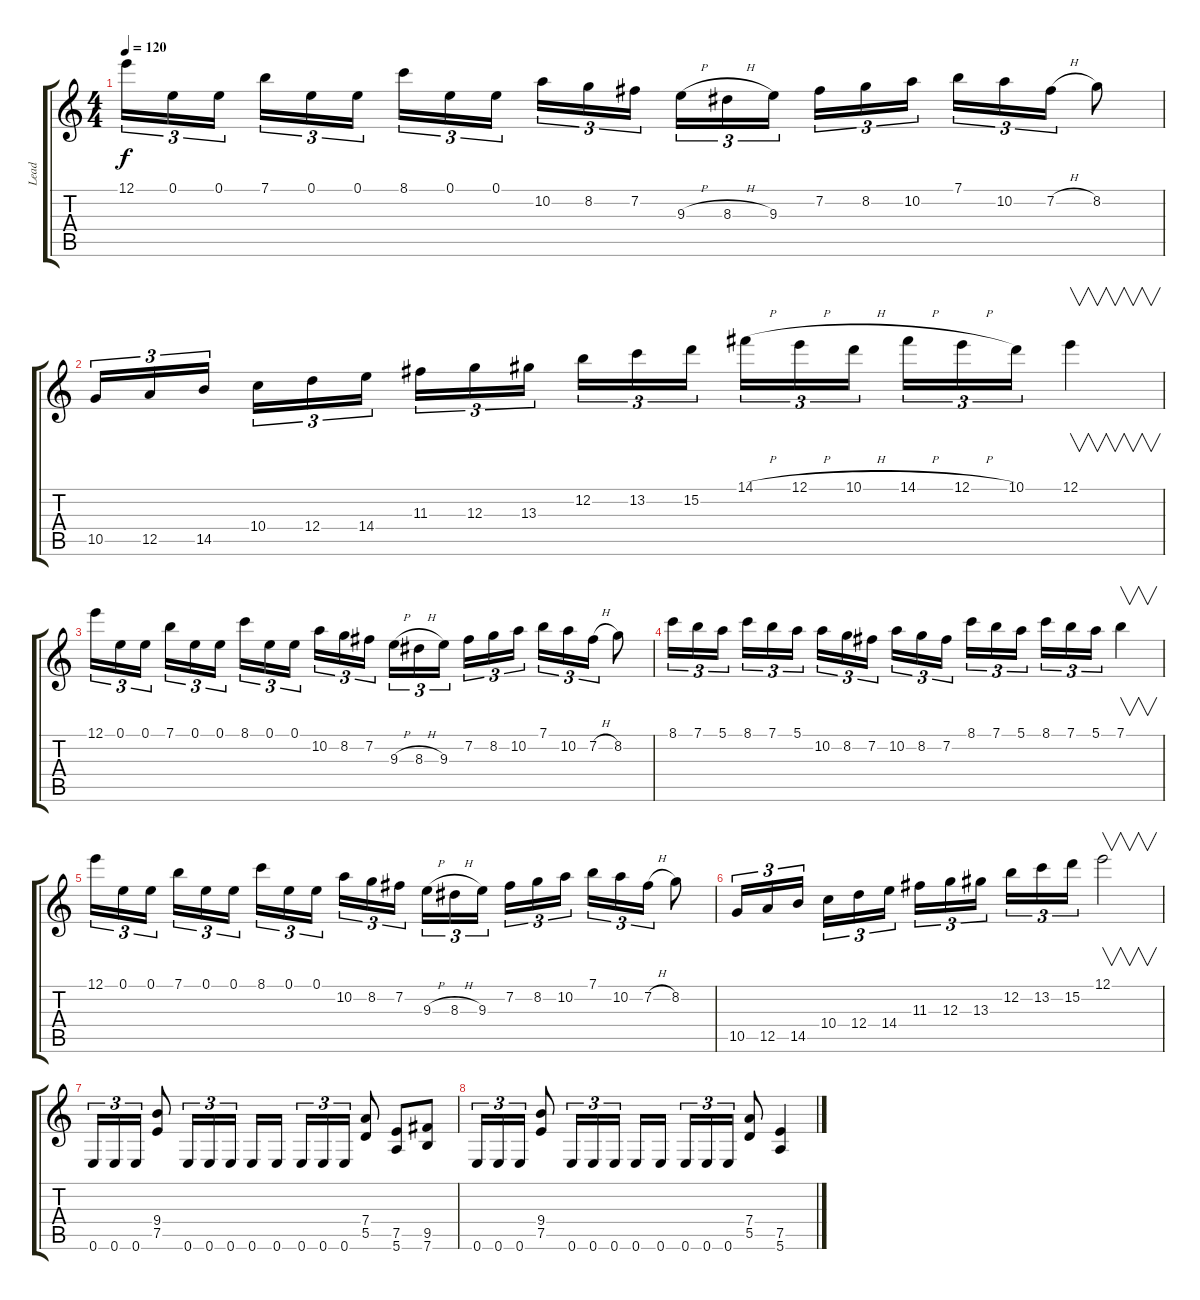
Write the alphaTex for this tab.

\track ("Lead" "Lead") {instrument distortionguitar}
\staff {score tabs}
\tuning (E4 B3 G3 D3 A2 E2) {hide}
\ts (4 4)
\tempo 120
\clef g2
\ks c
12.1.16{tu (3 2) dy f} 0.1.16{tu (3 2)} 0.1.16{tu (3 2)} 7.1.16{tu (3 2)} 0.1.16{tu (3 2)} 0.1.16{tu (3 2)} 8.1.16{tu (3 2)} 0.1.16{tu (3 2)} 0.1.16{tu (3 2)} 10.2.16{tu (3 2)} 8.2.16{tu (3 2)} 7.2.16{tu (3 2)} 9.3{h}.16{tu (3 2)} 8.3{h}.16{tu (3 2)} 9.3.16{tu (3 2)} 7.2.16{tu (3 2)} 8.2.16{tu (3 2)} 10.2.16{tu (3 2)} 7.1.16{tu (3 2)} 10.2.16{tu (3 2)} 7.2{h}.16{tu (3 2)} 8.2.8 |
10.5.16{tu (3 2)} 12.5.16{tu (3 2)} 14.5.16{tu (3 2)} 10.4.16{tu (3 2)} 12.4.16{tu (3 2)} 14.4.16{tu (3 2)} 11.3.16{tu (3 2)} 12.3.16{tu (3 2)} 13.3.16{tu (3 2)} 12.2.16{tu (3 2)} 13.2.16{tu (3 2)} 15.2.16{tu (3 2)} 14.1{h}.16{tu (3 2)} 12.1{h}.16{tu (3 2)} 10.1{h}.16{tu (3 2)} 14.1{h}.16{tu (3 2)} 12.1{h}.16{tu (3 2)} 10.1.16{tu (3 2)} 12.1.4{v} |
12.1.16{tu (3 2)} 0.1.16{tu (3 2)} 0.1.16{tu (3 2)} 7.1.16{tu (3 2)} 0.1.16{tu (3 2)} 0.1.16{tu (3 2)} 8.1.16{tu (3 2)} 0.1.16{tu (3 2)} 0.1.16{tu (3 2)} 10.2.16{tu (3 2)} 8.2.16{tu (3 2)} 7.2.16{tu (3 2)} 9.3{h}.16{tu (3 2)} 8.3{h}.16{tu (3 2)} 9.3.16{tu (3 2)} 7.2.16{tu (3 2)} 8.2.16{tu (3 2)} 10.2.16{tu (3 2)} 7.1.16{tu (3 2)} 10.2.16{tu (3 2)} 7.2{h}.16{tu (3 2)} 8.2.8 |
8.1.16{tu (3 2)} 7.1.16{tu (3 2)} 5.1.16{tu (3 2)} 8.1.16{tu (3 2)} 7.1.16{tu (3 2)} 5.1.16{tu (3 2)} 10.2.16{tu (3 2)} 8.2.16{tu (3 2)} 7.2.16{tu (3 2)} 10.2.16{tu (3 2)} 8.2.16{tu (3 2)} 7.2.16{tu (3 2)} 8.1.16{tu (3 2)} 7.1.16{tu (3 2)} 5.1.16{tu (3 2)} 8.1.16{tu (3 2)} 7.1.16{tu (3 2)} 5.1.16{tu (3 2)} 7.1.4{v} |
12.1.16{tu (3 2)} 0.1.16{tu (3 2)} 0.1.16{tu (3 2)} 7.1.16{tu (3 2)} 0.1.16{tu (3 2)} 0.1.16{tu (3 2)} 8.1.16{tu (3 2)} 0.1.16{tu (3 2)} 0.1.16{tu (3 2)} 10.2.16{tu (3 2)} 8.2.16{tu (3 2)} 7.2.16{tu (3 2)} 9.3{h}.16{tu (3 2)} 8.3{h}.16{tu (3 2)} 9.3.16{tu (3 2)} 7.2.16{tu (3 2)} 8.2.16{tu (3 2)} 10.2.16{tu (3 2)} 7.1.16{tu (3 2)} 10.2.16{tu (3 2)} 7.2{h}.16{tu (3 2)} 8.2.8 |
10.5.16{tu (3 2)} 12.5.16{tu (3 2)} 14.5.16{tu (3 2)} 10.4.16{tu (3 2)} 12.4.16{tu (3 2)} 14.4.16{tu (3 2)} 11.3.16{tu (3 2)} 12.3.16{tu (3 2)} 13.3.16{tu (3 2)} 12.2.16{tu (3 2)} 13.2.16{tu (3 2)} 15.2.16{tu (3 2)} 12.1.2{v} |
0.6.16{tu (3 2)} 0.6.16{tu (3 2)} 0.6.16{tu (3 2)} (9.4 7.5).8 0.6.16{tu (3 2)} 0.6.16{tu (3 2)} 0.6.16{tu (3 2)} 0.6.16 0.6.16 0.6.16{tu (3 2)} 0.6.16{tu (3 2)} 0.6.16{tu (3 2)} (7.4 5.5).8 (7.5 5.6).8 (9.5 7.6).8 |
0.6.16{tu (3 2)} 0.6.16{tu (3 2)} 0.6.16{tu (3 2)} (9.4 7.5).8 0.6.16{tu (3 2)} 0.6.16{tu (3 2)} 0.6.16{tu (3 2)} 0.6.16 0.6.16 0.6.16{tu (3 2)} 0.6.16{tu (3 2)} 0.6.16{tu (3 2)} (7.4 5.5).8 (7.5 5.6).4
